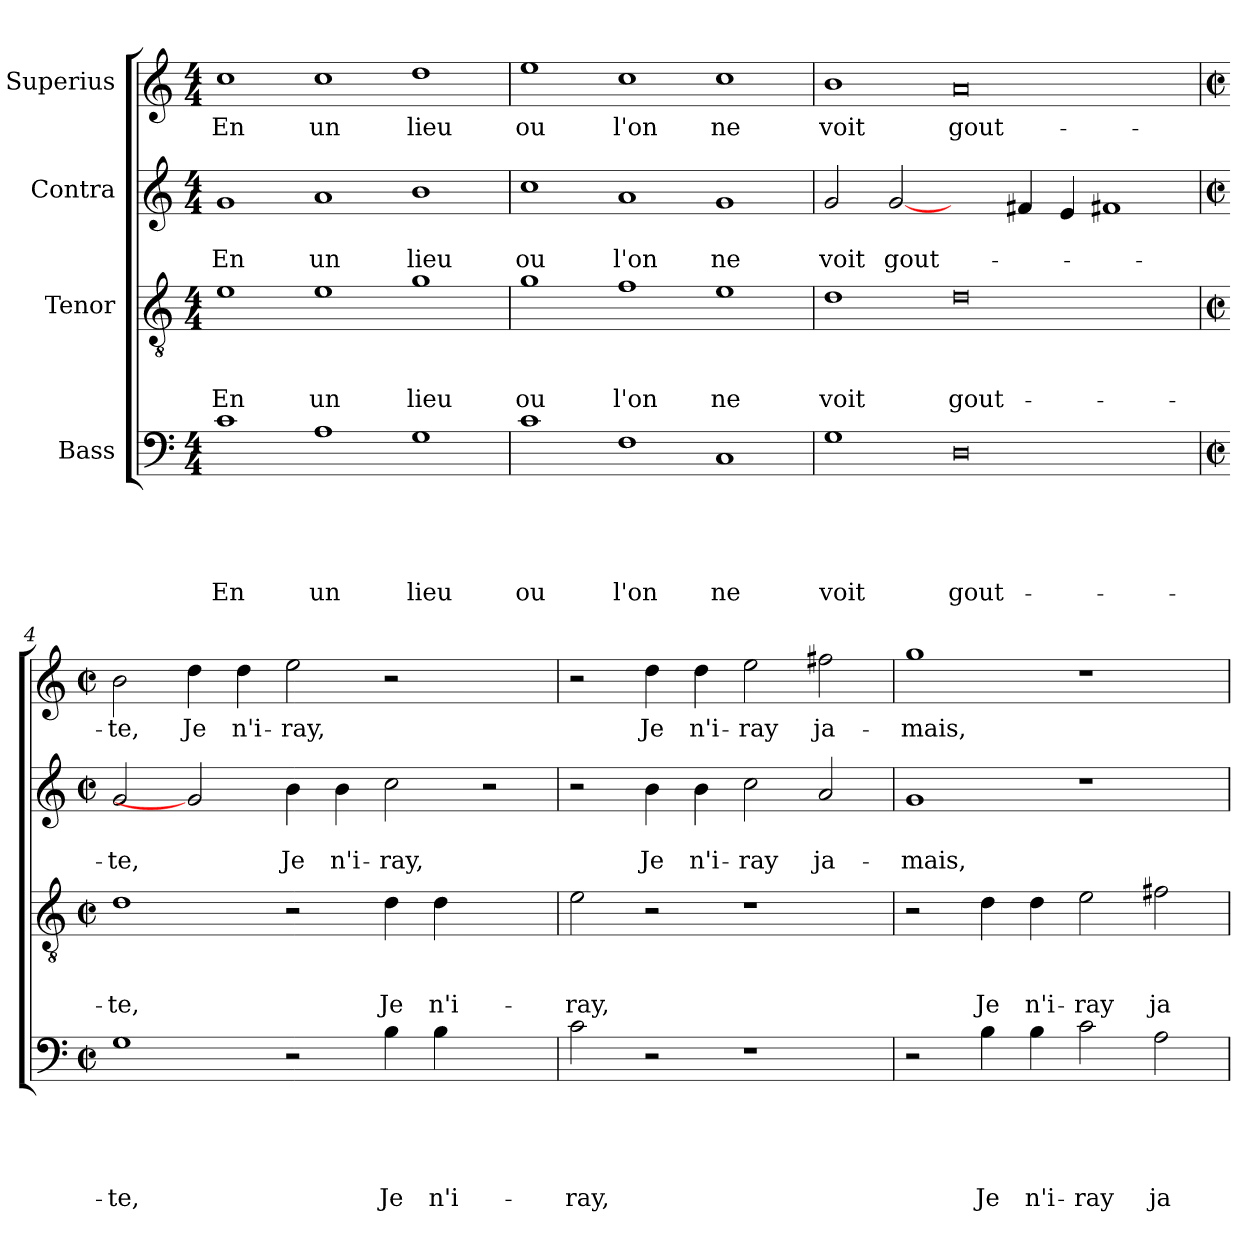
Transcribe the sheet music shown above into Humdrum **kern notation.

**kern	**text	**text	**text	**text	**text	**kern	**text	**text	**text	**kern	**text	**text	**kern	**text
*part4	*part4	*part4	*part4	*part4	*part4	*part3	*part3	*part3	*part3	*part2	*part2	*part2	*part1	*part1
*staff4	*staff4	*staff4	*staff4	*staff4	*staff4	*staff3	*staff3	*staff3	*staff3	*staff2	*staff2	*staff2	*staff1	*staff1
*I"Bass	*	*	*	*	*	*I"Tenor	*	*	*	*I"Contra	*	*	*I"Superius	*
*clefF4	*	*	*	*	*	*clefGv2	*	*	*	*clefG2	*	*	*clefG2	*
*k[]	*	*	*	*	*	*k[]	*	*	*	*k[]	*	*	*k[]	*
*C:	*	*	*	*	*	*C:	*	*	*	*C:	*	*	*C:	*
*M4/4	*	*	*	*	*	*M4/4	*	*	*	*M4/4	*	*	*M4/4	*
=1	=1	=1	=1	=1	=1	=1	=1	=1	=1	=1	=1	=1	=1	=1
!	!	!	!	!	!LO:LY:b	!	!	!	!LO:LY:b	!	!	!LO:LY:b	!	!LO:LY:b
1c	.	.	.	.	En	1e	.	.	En	1g	.	En	1cc	En
!	!	!	!	!	!LO:LY:b	!	!	!	!LO:LY:b	!	!	!LO:LY:b	!	!LO:LY:b
1A	.	.	.	.	un	1e	.	.	un	1a	.	un	1cc	un
!	!	!	!	!	!LO:LY:b	!	!	!	!LO:LY:b	!	!	!LO:LY:b	!	!LO:LY:b
1G	.	.	.	.	lieu	1g	.	.	lieu	1b	.	lieu	1dd	lieu
=2	=2	=2	=2	=2	=2	=2	=2	=2	=2	=2	=2	=2	=2	=2
!	!	!	!	!	!LO:LY:b	!	!	!	!LO:LY:b	!	!	!LO:LY:b	!	!LO:LY:b
1c	.	.	.	.	ou	1g	.	.	ou	1cc	.	ou	1ee	ou
!	!	!	!	!	!LO:LY:b	!	!	!	!LO:LY:b	!	!	!LO:LY:b	!	!LO:LY:b
1F	.	.	.	.	l'on	1f	.	.	l'on	1a	.	l'on	1cc	l'on
!	!	!	!	!	!LO:LY:b	!	!	!	!LO:LY:b	!	!	!LO:LY:b	!	!LO:LY:b
1C	.	.	.	.	ne	1e	.	.	ne	1g	.	ne	1cc	ne
=3	=3	=3	=3	=3	=3	=3	=3	=3	=3	=3	=3	=3	=3	=3
!	!	!	!	!	!LO:LY:b	!	!	!	!LO:LY:b	!	!	!LO:LY:b	!	!LO:LY:b
1G	.	.	.	.	voit	1d	.	.	voit	2g/	.	voit	1b	voit
!	!	!	!	!	!	!	!	!	!	!	!	!LO:LY:b	!	!
.	.	.	.	.	.	.	.	.	.	[2g	.	gout-	.	.
!	!	!	!	!	!LO:LY:b	!	!	!	!LO:LY:b	!	!	!	!	!LO:LY:b
0D	.	.	.	.	gout-	0d	.	.	gout-	2ryy	.	.	0a	gout-
.	.	.	.	.	.	.	.	.	.	4f#X/	.	.	.	.
.	.	.	.	.	.	.	.	.	.	4e/	.	.	.	.
.	.	.	.	.	.	.	.	.	.	1f#X	.	.	.	.
!!LO:LB:g=z
=4	=4	=4	=4	=4	=4	=4	=4	=4	=4	=4	=4	=4	=4	=4
*M2/2	*	*	*	*	*	*M2/2	*	*	*	*M2/2	*	*	*M2/2	*
*met(c|)	*	*	*	*	*	*met(c|)	*	*	*	*met(c|)	*	*	*met(c|)	*
!	!	!	!	!	!LO:LY:b	!	!	!	!LO:LY:b	!	!	!LO:LY:b	!	!LO:LY:b
1G	.	.	.	.	-te,	1d	.	.	-te,	2g/	.	-te,	2b\	-te,
!	!	!	!	!	!	!	!	!	!	!	!	!	!	!LO:LY:b
.	.	.	.	.	.	.	.	.	.	2g]	.	.	4dd\	Je
!	!	!	!	!	!	!	!	!	!	!	!	!	!	!LO:LY:b
.	.	.	.	.	.	.	.	.	.	.	.	.	4dd\	n'i-
!	!	!	!	!	!	!	!	!	!	!	!	!LO:LY:b	!	!LO:LY:b
2r	.	.	.	.	.	2r	.	.	.	4b\	.	Je	2ee\	-ray,
!	!	!	!	!	!	!	!	!	!	!	!	!LO:LY:b	!	!
.	.	.	.	.	.	.	.	.	.	4b\	.	n'i-	.	.
!	!	!	!	!	!LO:LY:b	!	!	!	!LO:LY:b	!	!	!LO:LY:b	!	!
4B\	.	.	.	.	Je	4d\	.	.	Je	2cc\	.	-ray,	2r	.
!	!	!	!	!	!LO:LY:b	!	!	!	!LO:LY:b	!	!	!	!	!
4B\	.	.	.	.	n'i-	4d\	.	.	n'i-	.	.	.	.	.
2ryy	.	.	.	.	.	2ryy	.	.	.	2r	.	.	2ryy	.
=5	=5	=5	=5	=5	=5	=5	=5	=5	=5	=5	=5	=5	=5	=5
!	!	!	!	!	!LO:LY:b	!	!	!	!LO:LY:b	!	!	!	!	!
2c\	.	.	.	.	-ray,	2e\	.	.	-ray,	2r	.	.	2r	.
!	!	!	!	!	!	!	!	!	!	!	!	!LO:LY:b	!	!LO:LY:b
2r	.	.	.	.	.	2r	.	.	.	4b\	.	Je	4dd\	Je
!	!	!	!	!	!	!	!	!	!	!	!	!LO:LY:b	!	!LO:LY:b
.	.	.	.	.	.	.	.	.	.	4b\	.	n'i-	4dd\	n'i-
!	!	!	!	!	!	!	!	!	!	!	!	!LO:LY:b:rj	!	!LO:LY:b:rj
1r	.	.	.	.	.	1r	.	.	.	2cc\	.	-ray	2ee\	-ray
!	!	!	!	!	!	!	!	!	!	!	!	!LO:LY:b	!	!LO:LY:b
.	.	.	.	.	.	.	.	.	.	2a/	.	ja-	2ff#X\	ja-
=6	=6	=6	=6	=6	=6	=6	=6	=6	=6	=6	=6	=6	=6	=6
!	!	!	!	!	!	!	!	!	!	!	!	!LO:LY:b	!	!LO:LY:b
2r	.	.	.	.	.	2r	.	.	.	1g	.	-mais,	1gg	-mais,
!	!	!	!	!	!LO:LY:b	!	!	!	!LO:LY:b	!	!	!	!	!
4B\	.	.	.	.	Je	4d\	.	.	Je	.	.	.	.	.
!	!	!	!	!	!LO:LY:b	!	!	!	!LO:LY:b	!	!	!	!	!
4B\	.	.	.	.	n'i-	4d\	.	.	n'i-	.	.	.	.	.
!	!	!	!	!	!LO:LY:b:rj	!	!	!	!LO:LY:b:rj	!	!	!	!	!
2c\	.	.	.	.	-ray	2e\	.	.	-ray	1r	.	.	1r	.
!	!	!	!	!	!LO:LY:b	!	!	!	!LO:LY:b	!	!	!	!	!
2A\	.	.	.	.	ja-	2f#X\	.	.	ja-	.	.	.	.	.
=	=	=	=	=	=	=	=	=	=	=	=	=	=	=
*-	*-	*-	*-	*-	*-	*-	*-	*-	*-	*-	*-	*-	*-	*-
